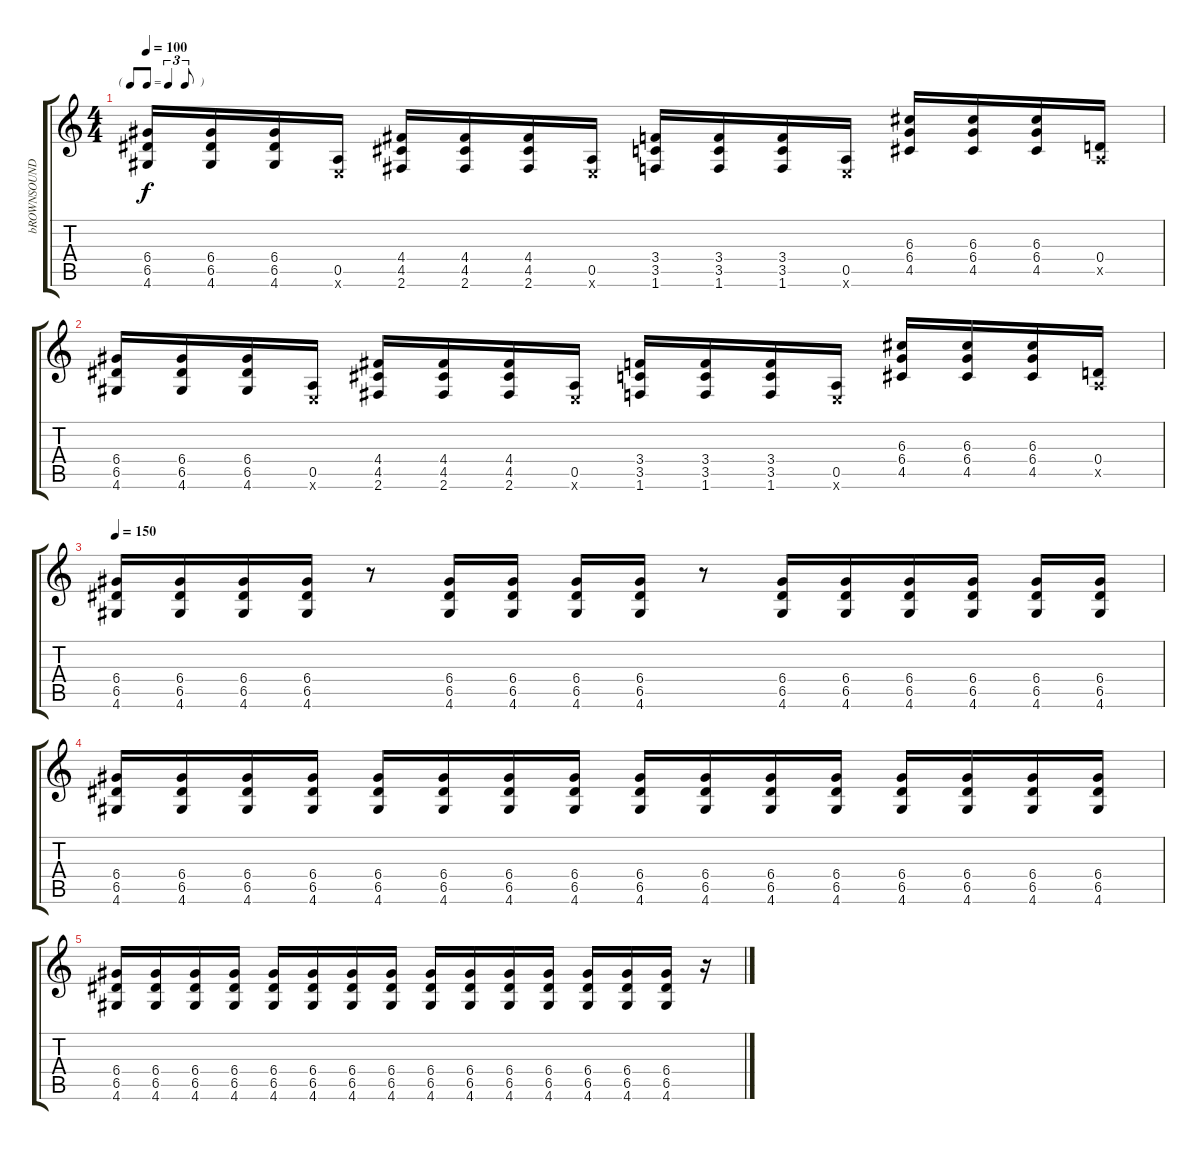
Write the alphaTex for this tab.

\track ("bROWNSOUND" "bROWNSOUND") {instrument distortionguitar}
\staff {score tabs}
\tuning (E4 B3 G3 D3 A2 E2) {hide}
\ts (4 4)
\tf triplet8th
\tempo 100
\clef g2
\ks c
(6.4 6.5 4.6).16{dy f} (6.4 6.5 4.6).16 (6.4 6.5 4.6).16 (0.5 0.6{x}).16 (4.4 4.5 2.6).16 (4.4 4.5 2.6).16 (4.4 4.5 2.6).16 (0.5 0.6{x}).16 (3.4 3.5 1.6).16 (3.4 3.5 1.6).16 (3.4 3.5 1.6).16 (0.5 0.6{x}).16 (6.3 6.4 4.5).16 (6.3 6.4 4.5).16 (6.3 6.4 4.5).16 (0.4 0.5{x}).16 |
(6.4 6.5 4.6).16 (6.4 6.5 4.6).16 (6.4 6.5 4.6).16 (0.5 0.6{x}).16 (4.4 4.5 2.6).16 (4.4 4.5 2.6).16 (4.4 4.5 2.6).16 (0.5 0.6{x}).16 (3.4 3.5 1.6).16 (3.4 3.5 1.6).16 (3.4 3.5 1.6).16 (0.5 0.6{x}).16 (6.3 6.4 4.5).16 (6.3 6.4 4.5).16 (6.3 6.4 4.5).16 (0.4 0.5{x}).16 |
\tempo 150
(6.4 6.5 4.6).16 (6.4 6.5 4.6).16 (6.4 6.5 4.6).16 (6.4 6.5 4.6).16 r.8 (6.4 6.5 4.6).16 (6.4 6.5 4.6).16 (6.4 6.5 4.6).16 (6.4 6.5 4.6).16 r.8 (6.4 6.5 4.6).16 (6.4 6.5 4.6).16 (6.4 6.5 4.6).16 (6.4 6.5 4.6).16 (6.4 6.5 4.6).16 (6.4 6.5 4.6).16 |
(6.4 6.5 4.6).16 (6.4 6.5 4.6).16 (6.4 6.5 4.6).16 (6.4 6.5 4.6).16 (6.4 6.5 4.6).16 (6.4 6.5 4.6).16 (6.4 6.5 4.6).16 (6.4 6.5 4.6).16 (6.4 6.5 4.6).16 (6.4 6.5 4.6).16 (6.4 6.5 4.6).16 (6.4 6.5 4.6).16 (6.4 6.5 4.6).16 (6.4 6.5 4.6).16 (6.4 6.5 4.6).16 (6.4 6.5 4.6).16 |
(6.4 6.5 4.6).16 (6.4 6.5 4.6).16 (6.4 6.5 4.6).16 (6.4 6.5 4.6).16 (6.4 6.5 4.6).16 (6.4 6.5 4.6).16 (6.4 6.5 4.6).16 (6.4 6.5 4.6).16 (6.4 6.5 4.6).16 (6.4 6.5 4.6).16 (6.4 6.5 4.6).16 (6.4 6.5 4.6).16 (6.4 6.5 4.6).16 (6.4 6.5 4.6).16 (6.4 6.5 4.6).16 r.16
